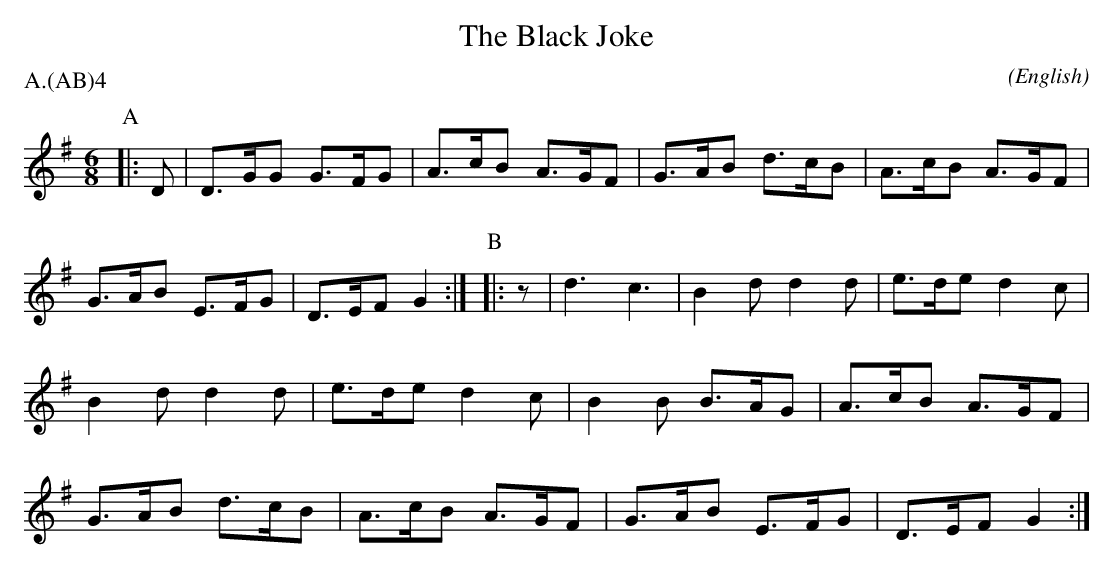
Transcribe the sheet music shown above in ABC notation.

X:1
T:The Black Joke
M:6/8
C:
O:English
P:A.(AB)4
L:1/8
K:G
P:A
|:D|D>GG G>FG|\
A>cB A>GF|G>AB d>cB|A>cB A>GF|G>AB E>FG|D>EF G2:|\
P:B
|:z|d3   c3|\
B2d  d2d|e>de d2c|B2d  d2d|e>de d2c|B2B  B>AG|\
A>cB A>GF|G>AB d>cB|A>cB A>GF|G>AB E>FG|D>EF G2:|
